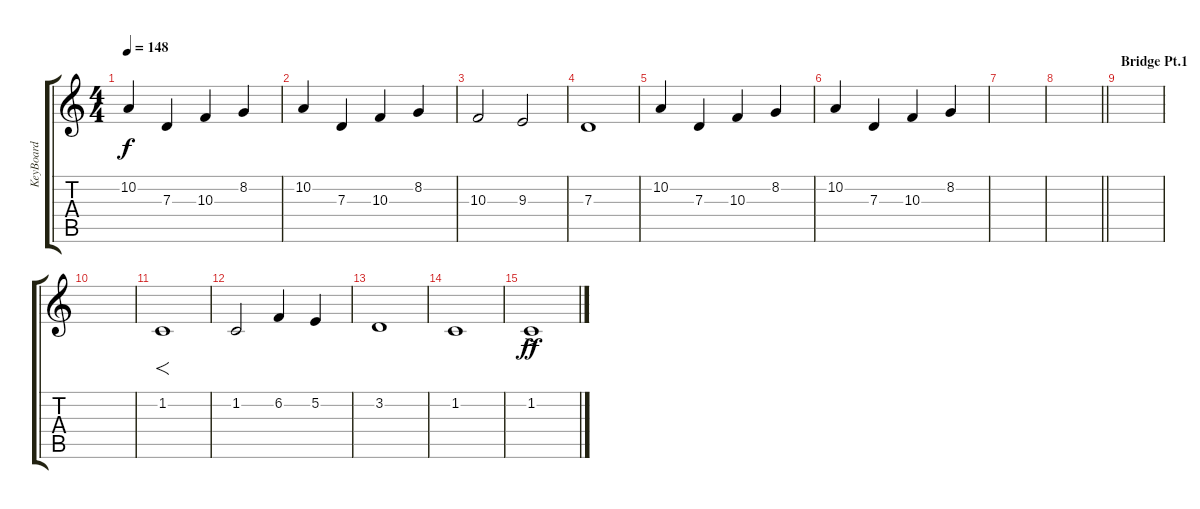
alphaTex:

\track ("KeyBoard " "KeyBoard ") {instrument lead2sawtooth}
\staff {score tabs}
\tuning (E4 B3 G3 D3 A2 E2) {hide}
\ts (4 4)
\tempo 148
\clef g2
\ks c
10.2.4{dy f} 7.3.4 10.3.4 8.2.4 |
10.2.4 7.3.4 10.3.4 8.2.4 |
10.3.2 9.3.2 |
7.3.1 |
10.2.4 7.3.4 10.3.4 8.2.4 |
10.2.4 7.3.4 10.3.4 8.2.4 |
|
\barLineRight lightlight
|
\section ("" "Bridge Pt.1")
|
|
1.2.1{f} |
1.2.2 6.2.4 5.2.4 |
3.2.1 |
1.2.1 |
1.2{ac}.1{dy ff}
